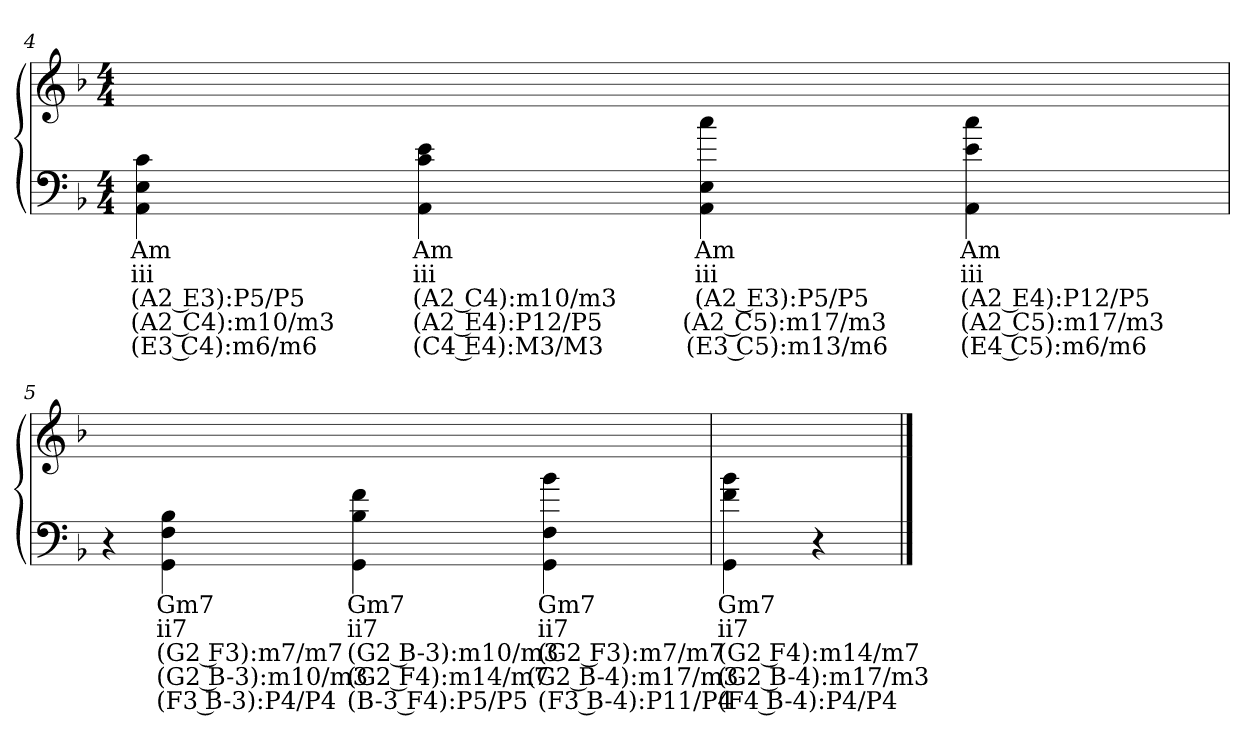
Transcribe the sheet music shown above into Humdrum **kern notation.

**kern	**text	**text	**text	**text	**text	**kern
*part2	*part2	*part2	*part2	*part2	*part2	*part1
*staff2	*staff2	*staff2	*staff2	*staff2	*staff2	*staff1
*clefF4	*	*	*	*	*	*clefG2
*k[b-]	*	*	*	*	*	*k[b-]
*F:	*	*	*	*	*	*F:
*M4/4	*	*	*	*	*	*M4/4
=4	=4	=4	=4	=4	=4	=4
4AA 4E 4c	Am	iii	(A2 E3):P5/P5	(A2 C4):m10/m3	(E3 C4):m6/m6	1ryy
4AA 4c 4e	Am	iii	(A2 C4):m10/m3	(A2 E4):P12/P5	(C4 E4):M3/M3	.
4AA 4E 4cc	Am	iii	(A2 E3):P5/P5	(A2 C5):m17/m3	(E3 C5):m13/m6	.
4AA 4e 4cc	Am	iii	(A2 E4):P12/P5	(A2 C5):m17/m3	(E4 C5):m6/m6	.
=5	=5	=5	=5	=5	=5	=5
4r	.	.	.	.	.	1ryy
4GG 4F 4B-	Gm7	ii7	(G2 F3):m7/m7	(G2 B-3):m10/m3	(F3 B-3):P4/P4	.
4GG 4B- 4f	Gm7	ii7	(G2 B-3):m10/m3	(G2 F4):m14/m7	(B-3 F4):P5/P5	.
4GG 4F 4b-	Gm7	ii7	(G2 F3):m7/m7	(G2 B-4):m17/m3	(F3 B-4):P11/P4	.
=6	=6	=6	=6	=6	=6	=6
4GG 4f 4b-	Gm7	ii7	(G2 F4):m14/m7	(G2 B-4):m17/m3	(F4 B-4):P4/P4	2ryy
4r	.	.	.	.	.	.
==	==	==	==	==	==	==
*-	*-	*-	*-	*-	*-	*-
